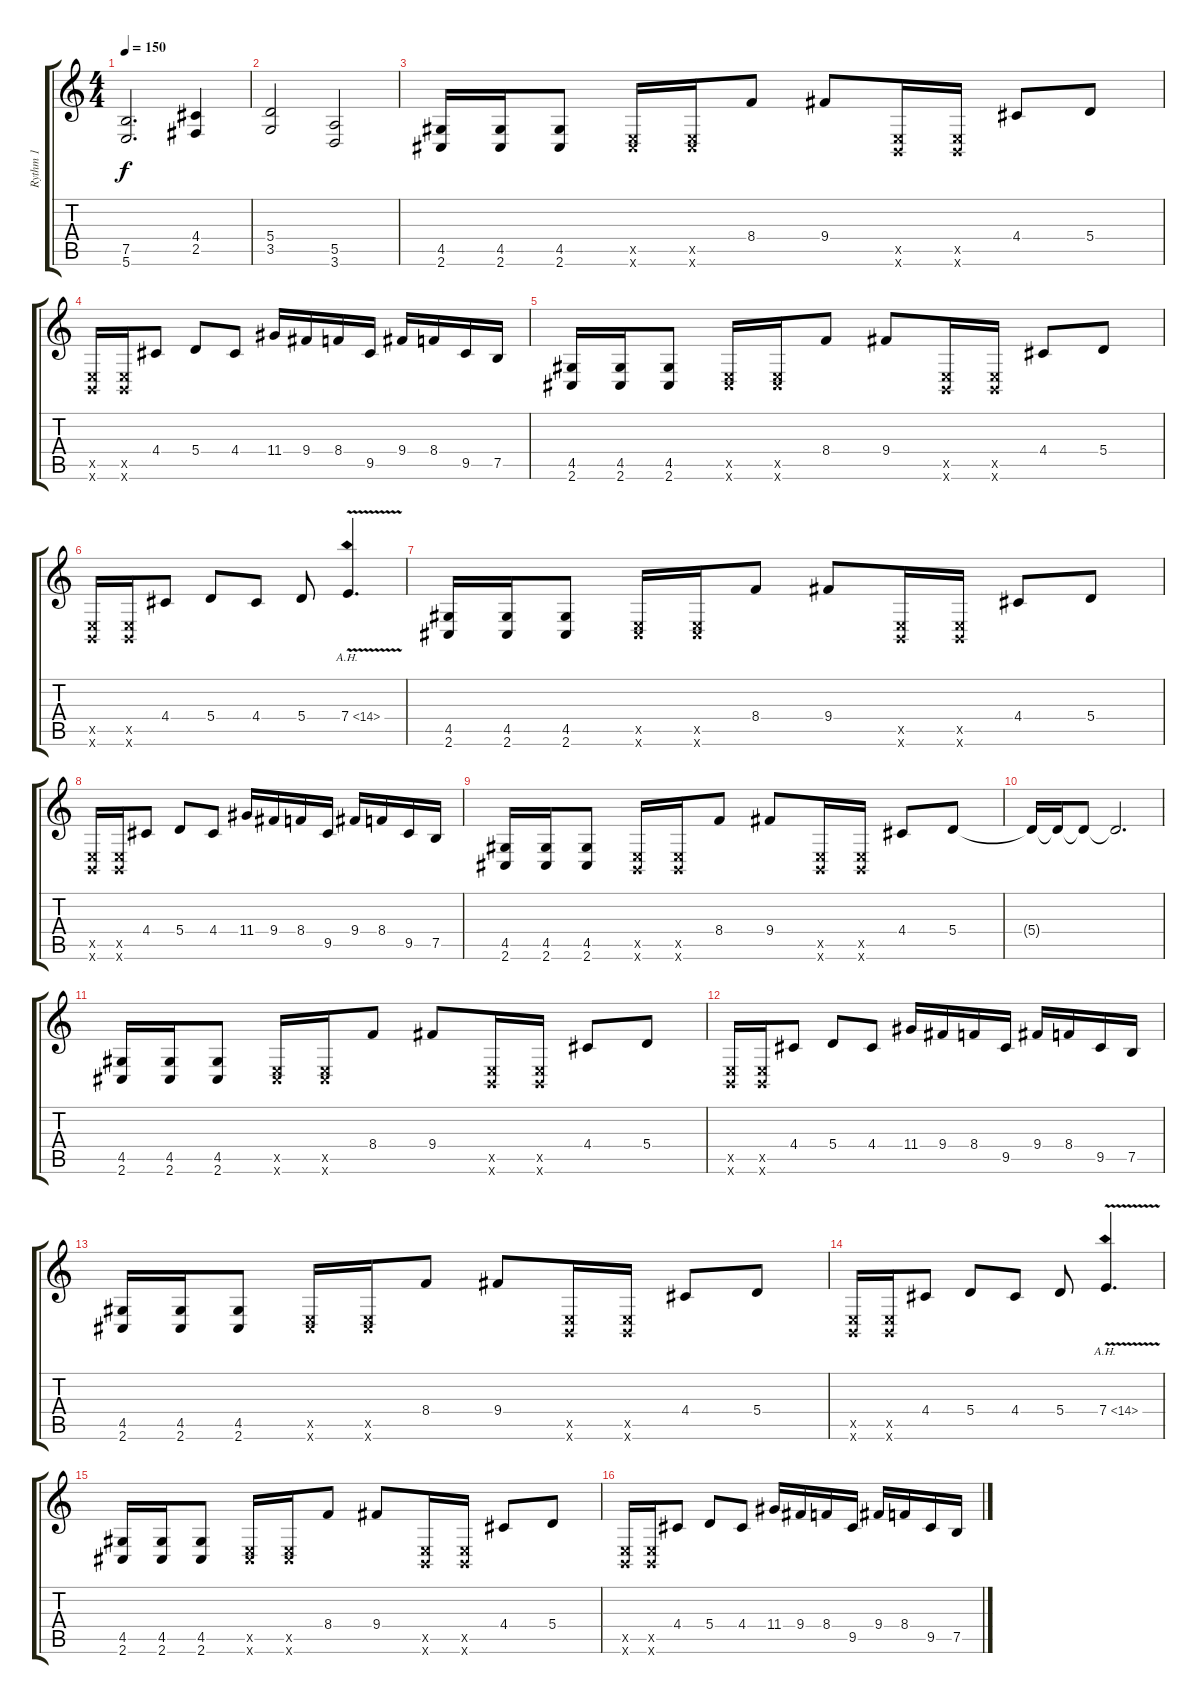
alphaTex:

\track ("Rythm 1" "Rythm 1") {instrument distortionguitar}
\staff {score tabs}
\tuning (B3 Gb3 D3 A2 E2 B1) {hide}
\ts (4 4)
\tempo 150
\clef g2
\ks c
(7.5 5.6).2{d dy f} (4.4 2.5).4 |
(5.4 3.5).2 (5.5 3.6).2 |
(4.5 2.6).16 (4.5 2.6).16 (4.5 2.6).8 (0.5{x} 2.6{x}).16 (0.5{x} 2.6{x}).16 8.4.8 9.4.8 (0.5{x} 0.6{x}).16 (0.5{x} 0.6{x}).16 4.4.8 5.4.8 |
(0.5{x} 0.6{x}).16 (0.5{x} 0.6{x}).16 4.4.8 5.4.8 4.4.8 11.4.16 9.4.16 8.4.16 9.5.16 9.4.16 8.4.16 9.5.16 7.5.16 |
(4.5 2.6).16 (4.5 2.6).16 (4.5 2.6).8 (0.5{x} 2.6{x}).16 (0.5{x} 2.6{x}).16 8.4.8 9.4.8 (0.5{x} 0.6{x}).16 (0.5{x} 0.6{x}).16 4.4.8 5.4.8 |
(0.5{x} 0.6{x}).16 (0.5{x} 0.6{x}).16 4.4.8 5.4.8 4.4.8 5.4.8 7.4{ah 7 v}.4{d} |
(4.5 2.6).16 (4.5 2.6).16 (4.5 2.6).8 (0.5{x} 2.6{x}).16 (0.5{x} 2.6{x}).16 8.4.8 9.4.8 (0.5{x} 0.6{x}).16 (0.5{x} 0.6{x}).16 4.4.8 5.4.8 |
(0.5{x} 0.6{x}).16 (0.5{x} 0.6{x}).16 4.4.8 5.4.8 4.4.8 11.4.16 9.4.16 8.4.16 9.5.16 9.4.16 8.4.16 9.5.16 7.5.16 |
(4.5 2.6).16 (4.5 2.6).16 (4.5 2.6).8 (0.5{x} 0.6{x}).16 (0.5{x} 0.6{x}).16 8.4.8 9.4.8 (0.5{x} 0.6{x}).16 (0.5{x} 0.6{x}).16 4.4.8 5.4.8 |
5.4{t}.16 5.4{t}.16 5.4{t}.8 5.4{t}.2{d} |
(4.5 2.6).16 (4.5 2.6).16 (4.5 2.6).8 (0.5{x} 2.6{x}).16 (0.5{x} 2.6{x}).16 8.4.8 9.4.8 (0.5{x} 0.6{x}).16 (0.5{x} 0.6{x}).16 4.4.8 5.4.8 |
(0.5{x} 0.6{x}).16 (0.5{x} 0.6{x}).16 4.4.8 5.4.8 4.4.8 11.4.16 9.4.16 8.4.16 9.5.16 9.4.16 8.4.16 9.5.16 7.5.16 |
(4.5 2.6).16 (4.5 2.6).16 (4.5 2.6).8 (0.5{x} 2.6{x}).16 (0.5{x} 2.6{x}).16 8.4.8 9.4.8 (0.5{x} 0.6{x}).16 (0.5{x} 0.6{x}).16 4.4.8 5.4.8 |
(0.5{x} 0.6{x}).16 (0.5{x} 0.6{x}).16 4.4.8 5.4.8 4.4.8 5.4.8 7.4{ah 7 v}.4{d} |
(4.5 2.6).16 (4.5 2.6).16 (4.5 2.6).8 (0.5{x} 2.6{x}).16 (0.5{x} 2.6{x}).16 8.4.8 9.4.8 (0.5{x} 0.6{x}).16 (0.5{x} 0.6{x}).16 4.4.8 5.4.8 |
(0.5{x} 0.6{x}).16 (0.5{x} 0.6{x}).16 4.4.8 5.4.8 4.4.8 11.4.16 9.4.16 8.4.16 9.5.16 9.4.16 8.4.16 9.5.16 7.5.16
